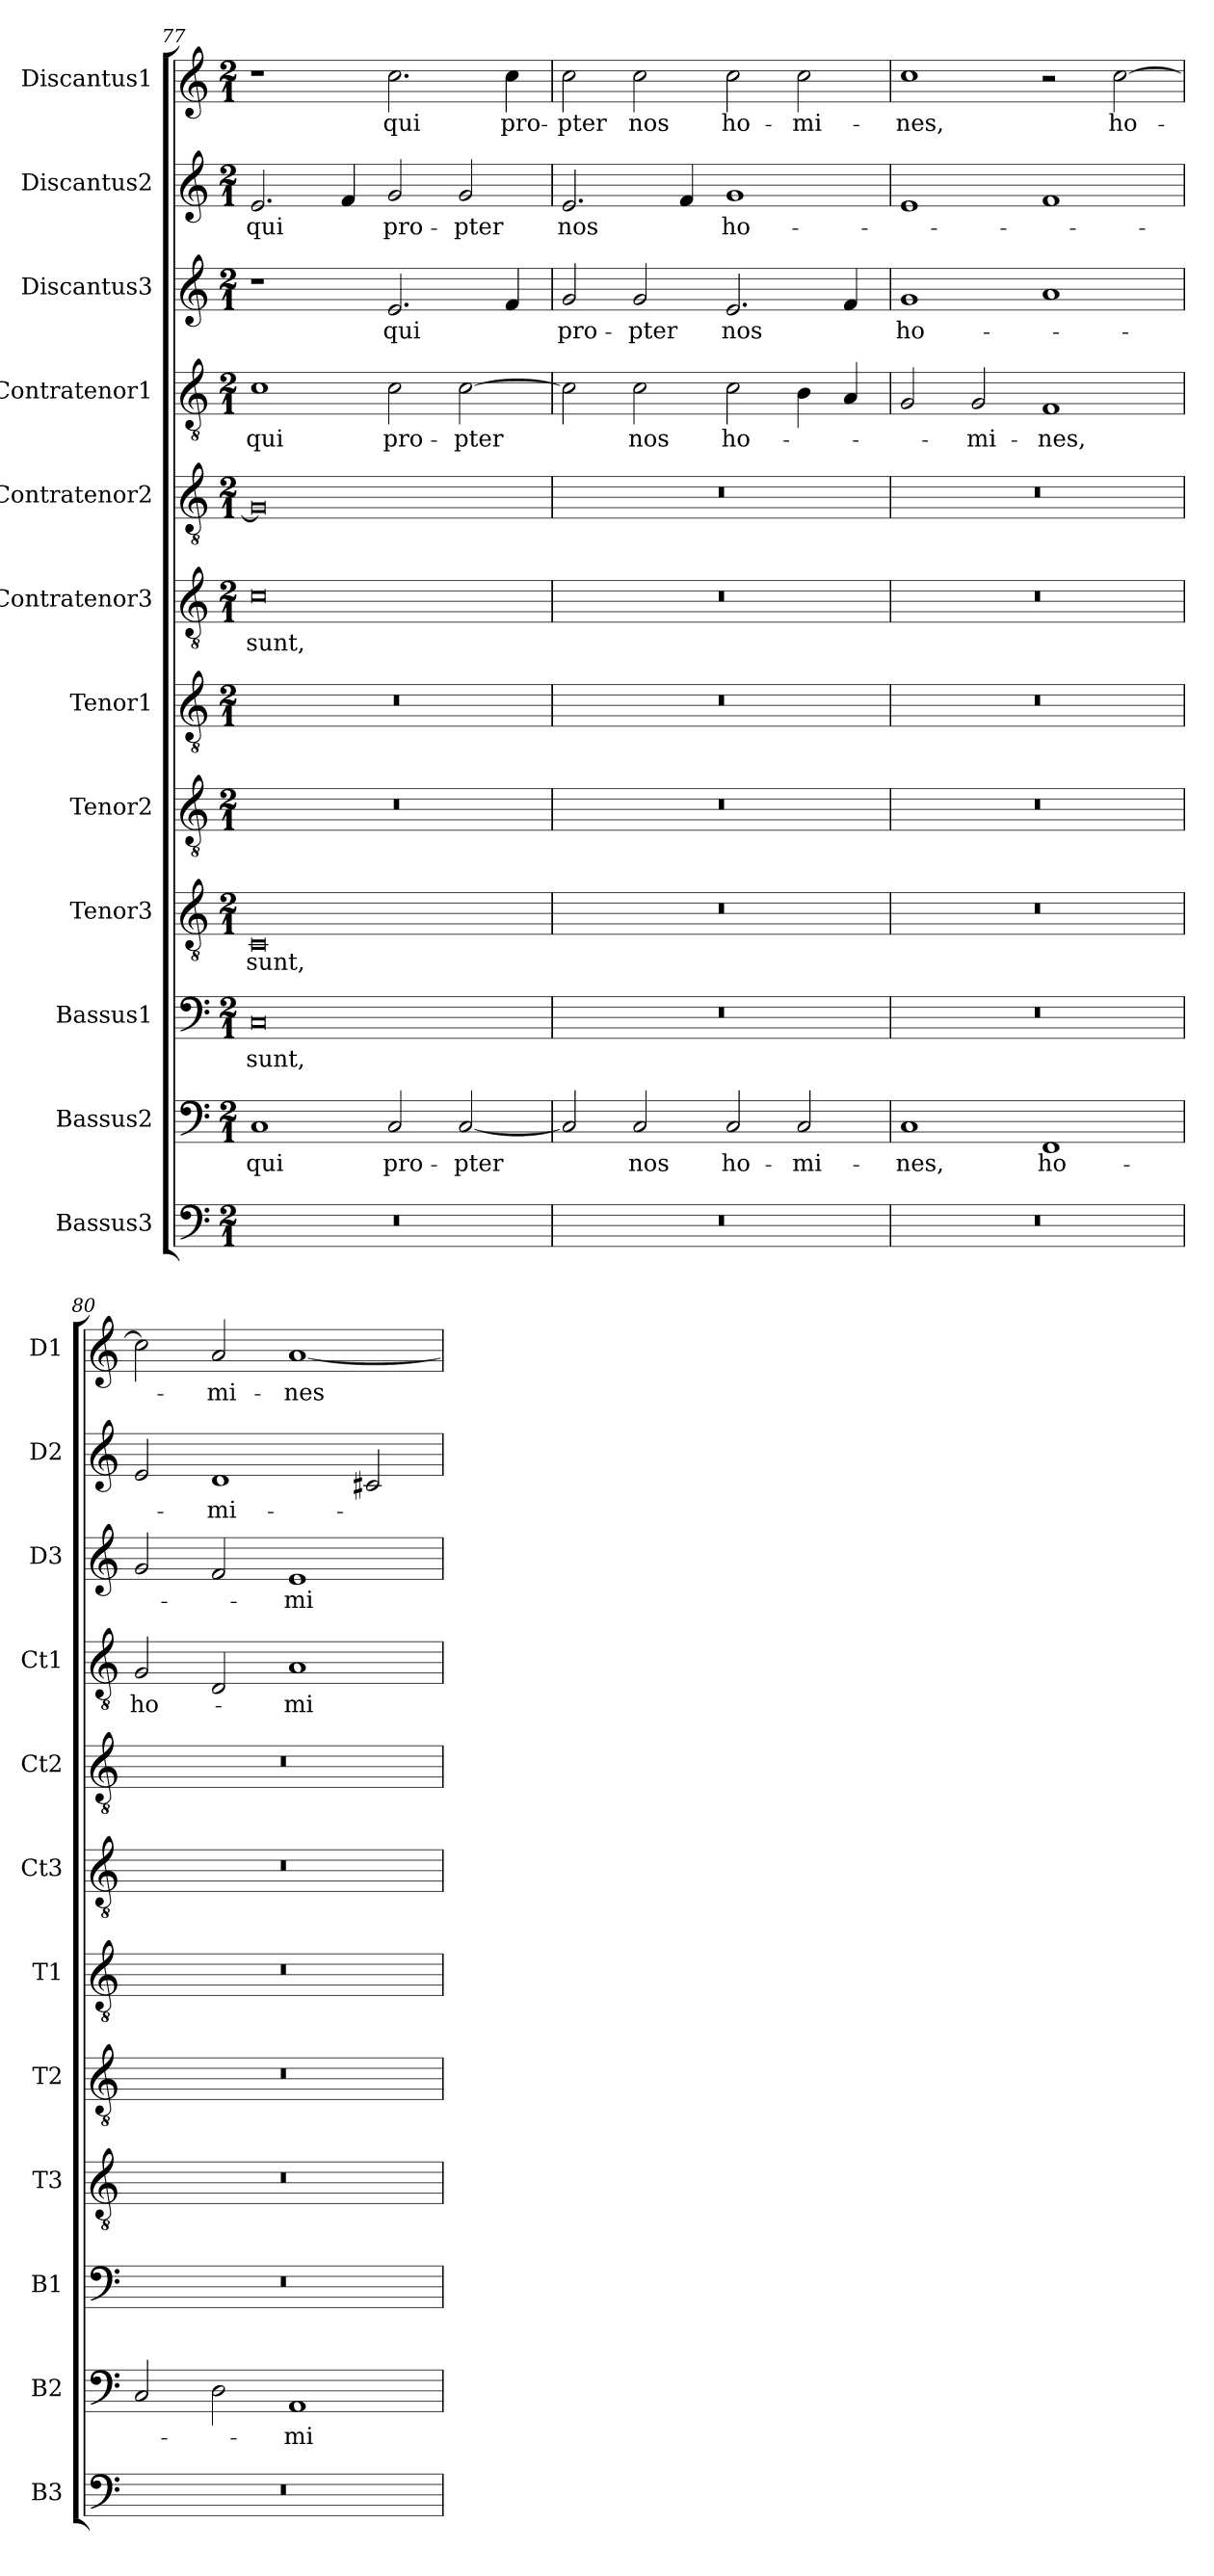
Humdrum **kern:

**kern	**kern	**text	**kern	**text	**kern	**text	**kern	**kern	**kern	**text	**kern	**kern	**text	**kern	**text	**kern	**text	**kern	**text
*part12	*part11	*part11	*part10	*part10	*part9	*part9	*part8	*part7	*part6	*part6	*part5	*part4	*part4	*part3	*part3	*part2	*part2	*part1	*part1
*staff12	*staff11	*staff11	*staff10	*staff10	*staff9	*staff9	*staff8	*staff7	*staff6	*staff6	*staff5	*staff4	*staff4	*staff3	*staff3	*staff2	*staff2	*staff1	*staff1
*I"Bassus3	*I"Bassus2	*	*I"Bassus1	*	*I"Tenor3	*	*I"Tenor2	*I"Tenor1	*I"Contratenor3	*	*I"Contratenor2	*I"Contratenor1	*	*I"Discantus3	*	*I"Discantus2	*	*I"Discantus1	*
*I'B3	*I'B2	*	*I'B1	*	*I'T3	*	*I'T2	*I'T1	*I'Ct3	*	*I'Ct2	*I'Ct1	*	*I'D3	*	*I'D2	*	*I'D1	*
*clefF4	*clefF4	*	*clefF4	*	*clefGv2	*	*clefGv2	*clefGv2	*clefGv2	*	*clefGv2	*clefGv2	*	*clefG2	*	*clefG2	*	*clefG2	*
*k[]	*k[]	*	*k[]	*	*k[]	*	*k[]	*k[]	*k[]	*	*k[]	*k[]	*	*k[]	*	*k[]	*	*k[]	*
*M2/1	*M2/1	*	*M2/1	*	*M2/1	*	*M2/1	*M2/1	*M2/1	*	*M2/1	*M2/1	*	*M2/1	*	*M2/1	*	*M2/1	*
=77	=77	=77	=77	=77	=77	=77	=77	=77	=77	=77	=77	=77	=77	=77	=77	=77	=77	=77	=77
0r	1C	qui	0C	sunt,	0C	sunt,	0r	0r	0c	sunt,	0G]	1c	qui	1r	.	2.e	qui	1r	.
.	.	.	.	.	.	.	.	.	.	.	.	.	.	.	.	4f	.	.	.
.	2C	pro-	.	.	.	.	.	.	.	.	.	2c	pro-	2.e	qui	2g	pro-	2.cc	qui
.	[2C	-pter	.	.	.	.	.	.	.	.	.	[2c	-pter	.	.	2g	-pter	.	.
.	.	.	.	.	.	.	.	.	.	.	.	.	.	4f	.	.	.	4cc	pro-
=78	=78	=78	=78	=78	=78	=78	=78	=78	=78	=78	=78	=78	=78	=78	=78	=78	=78	=78	=78
0r	2C]	.	0r	.	0r	.	0r	0r	0r	.	0r	2c]	.	2g	pro-	2.e	nos	2cc	-pter
.	2C	nos	.	.	.	.	.	.	.	.	.	2c	nos	2g	-pter	.	.	2cc	nos
.	.	.	.	.	.	.	.	.	.	.	.	.	.	.	.	4f	.	.	.
.	2C	ho-	.	.	.	.	.	.	.	.	.	2c	ho-	2.e	nos	1g	ho-	2cc	ho-
.	2C	-mi-	.	.	.	.	.	.	.	.	.	4B	.	.	.	.	.	2cc	-mi-
.	.	.	.	.	.	.	.	.	.	.	.	4A	.	4f	.	.	.	.	.
=79	=79	=79	=79	=79	=79	=79	=79	=79	=79	=79	=79	=79	=79	=79	=79	=79	=79	=79	=79
0r	1C	-nes,	0r	.	0r	.	0r	0r	0r	.	0r	2G	.	1g	ho-	1e	.	1cc	-nes,
.	.	.	.	.	.	.	.	.	.	.	.	2G	-mi-	.	.	.	.	.	.
.	1FF	ho-	.	.	.	.	.	.	.	.	.	1F	-nes,	1a	.	1f	.	2r	.
.	.	.	.	.	.	.	.	.	.	.	.	.	.	.	.	.	.	[2cc	ho-
=80	=80	=80	=80	=80	=80	=80	=80	=80	=80	=80	=80	=80	=80	=80	=80	=80	=80	=80	=80
0r	2C	.	0r	.	0r	.	0r	0r	0r	.	0r	2G	ho-	2g	.	2e	.	2cc]	.
.	2D	.	.	.	.	.	.	.	.	.	.	2D	.	2f	.	1d	-mi-	2a	-mi-
.	1AA	-mi-	.	.	.	.	.	.	.	.	.	1A	-mi-	1e	-mi-	.	.	[1a	-nes
.	.	.	.	.	.	.	.	.	.	.	.	.	.	.	.	2c#X	.	.	.
=	=	=	=	=	=	=	=	=	=	=	=	=	=	=	=	=	=	=	=
*-	*-	*-	*-	*-	*-	*-	*-	*-	*-	*-	*-	*-	*-	*-	*-	*-	*-	*-	*-
